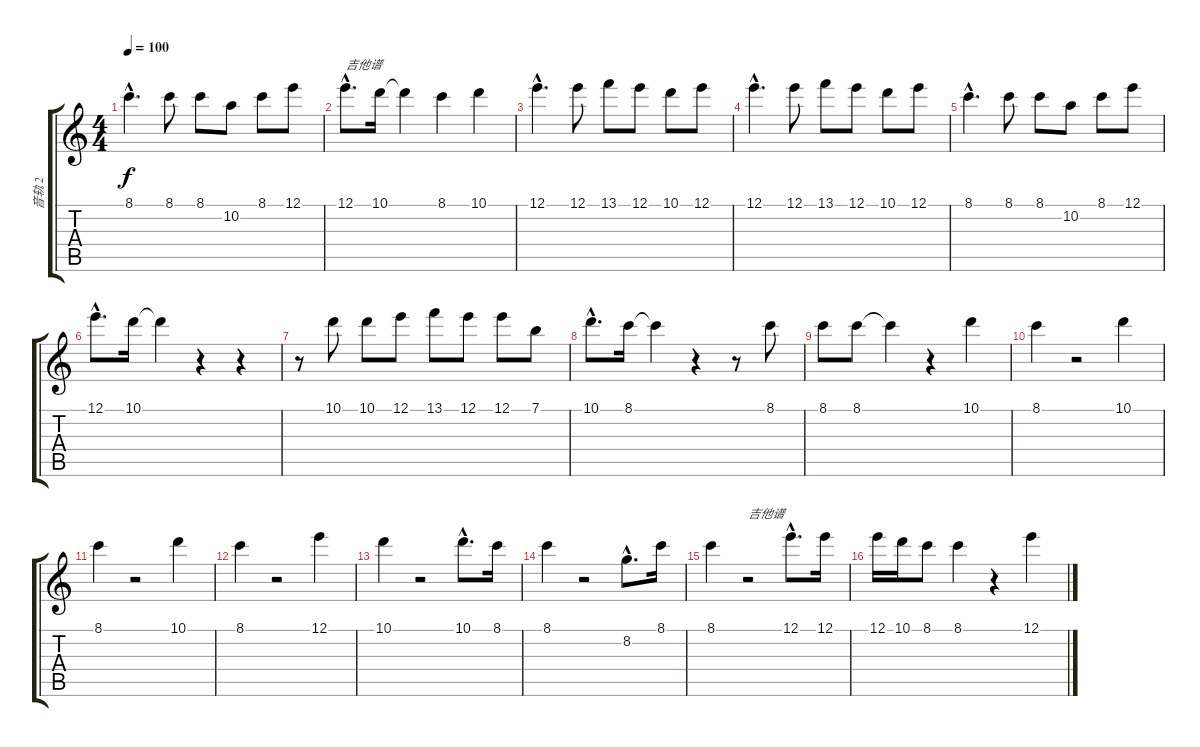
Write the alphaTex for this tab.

\track ("音轨 2" "音轨 2") {instrument acousticguitarnylon}
\staff {score tabs}
\tuning (E4 B3 G3 D3 A2 E2) {hide}
\ts (4 4)
\tempo 100
\clef g2
\ks c
8.1{hac}.4{d dy f} 8.1.8 8.1.8 10.2.8 8.1.8 12.1.8 |
12.1{hac}.8{d txt "吉他谱"} 10.1.16 10.1{t}.4 8.1.4 10.1.4 |
12.1{hac}.4{d} 12.1.8 13.1.8 12.1.8 10.1.8 12.1.8 |
12.1{hac}.4{d} 12.1.8 13.1.8 12.1.8 10.1.8 12.1.8 |
8.1{hac}.4{d} 8.1.8 8.1.8 10.2.8 8.1.8 12.1.8 |
12.1{hac}.8{d} 10.1.16 10.1{t}.4 r.4 r.4 |
r.8 10.1.8 10.1.8 12.1.8 13.1.8 12.1.8 12.1.8 7.1.8 |
10.1{hac}.8{d} 8.1.16 8.1{t}.4 r.4 r.8 8.1.8 |
8.1.8 8.1.8 8.1{t}.4 r.4 10.1.4 |
8.1.4 r.2 10.1.4 |
8.1.4 r.2 10.1.4 |
8.1.4 r.2 12.1.4 |
10.1.4 r.2 10.1{hac}.8{d} 8.1.16 |
8.1.4 r.2 8.2{hac}.8{d} 8.1.16 |
8.1.4 r.2{txt "吉他谱"} 12.1{hac}.8{d} 12.1.16 |
12.1.16 10.1.16 8.1.8 8.1.4 r.4 12.1.4
